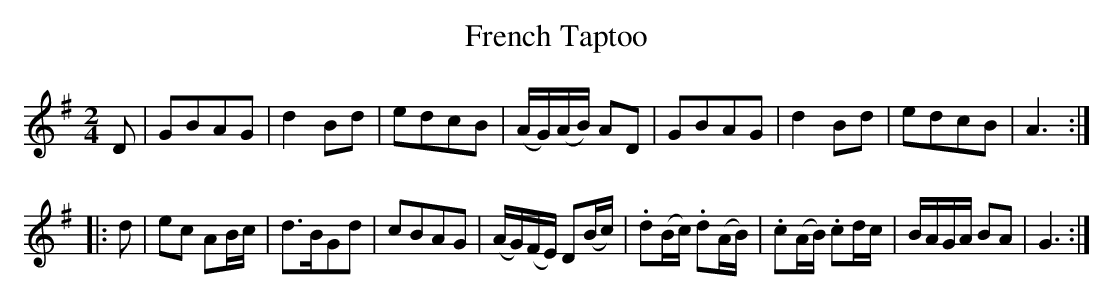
X:1
T:French Taptoo
M:2/4
L:1/8
K:G
D|\
GBAG| d2Bd| edcB| (A/G/)(A/B/) AD|\
GBAG| d2Bd| edcB| A3::
d|\
ec AB/c/| d>BGd| cBAG| (A/G/)(F/E/) D(B/c/)|\
.d(B/c/) .d(A/B/)| .c(A/B/) .cd/c/| \
B/A/G/A/ BA| G3 :|
